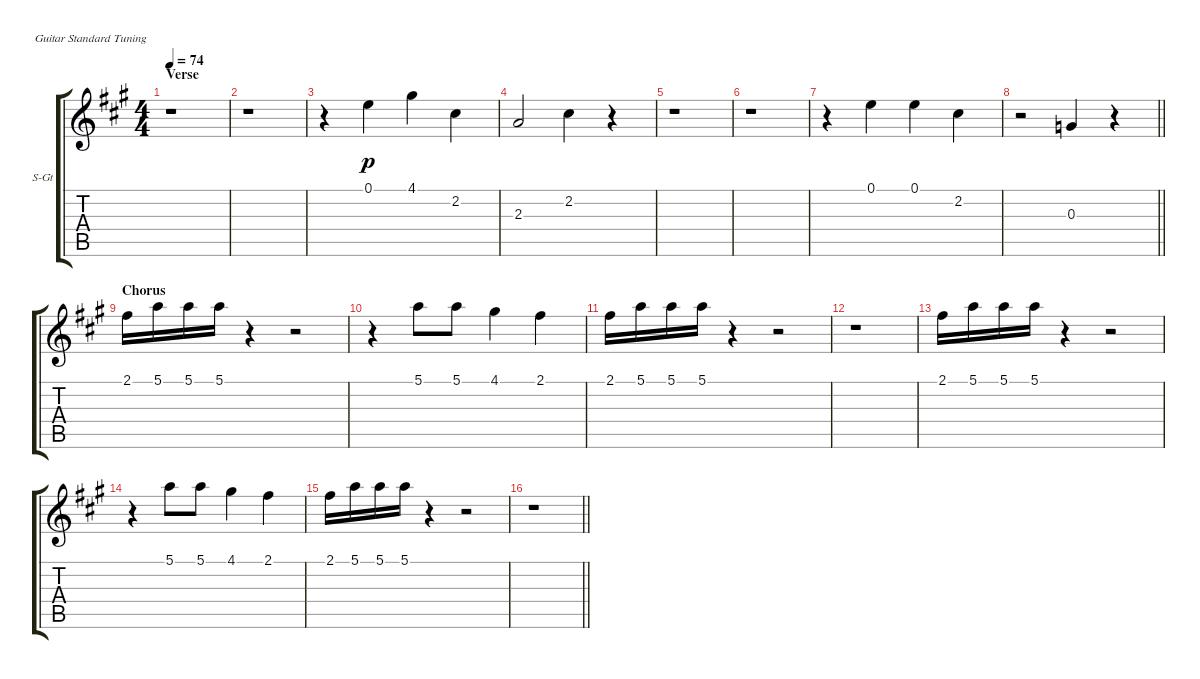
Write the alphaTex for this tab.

\bracketExtendMode groupsimilarinstruments
\firstSystemTrackNameOrientation horizontal
\otherSystemsTrackNameOrientation horizontal
\track ("Vocal (backup)" "S-Gt") {instrument rockorgan}
\staff {score tabs}
\tuning (E4 B3 G3 D3 A2 E2)
\displaytranspose 12
\ts (4 4)
\section ("" "Verse")
\tempo 74
\clef g2
\ks a
r.1{dy p} |
r.1 |
r.4 0.1.4 4.1.4 2.2.4 |
2.3.2 2.2.4 r.4 |
r.1 |
r.1 |
r.4 0.1.4 0.1.4 2.2.4 |
\barLineRight lightlight
r.2 0.3.4 r.4 |
\section ("" "Chorus")
2.1.16 5.1.16 5.1.16 5.1.16 r.4 r.2 |
r.4 5.1.8 5.1.8 4.1.4 2.1.4 |
2.1.16 5.1.16 5.1.16 5.1.16 r.4 r.2 |
r.1 |
2.1.16 5.1.16 5.1.16 5.1.16 r.4 r.2 |
r.4 5.1.8 5.1.8 4.1.4 2.1.4 |
2.1.16 5.1.16 5.1.16 5.1.16 r.4 r.2 |
\barLineRight lightlight
r.1
